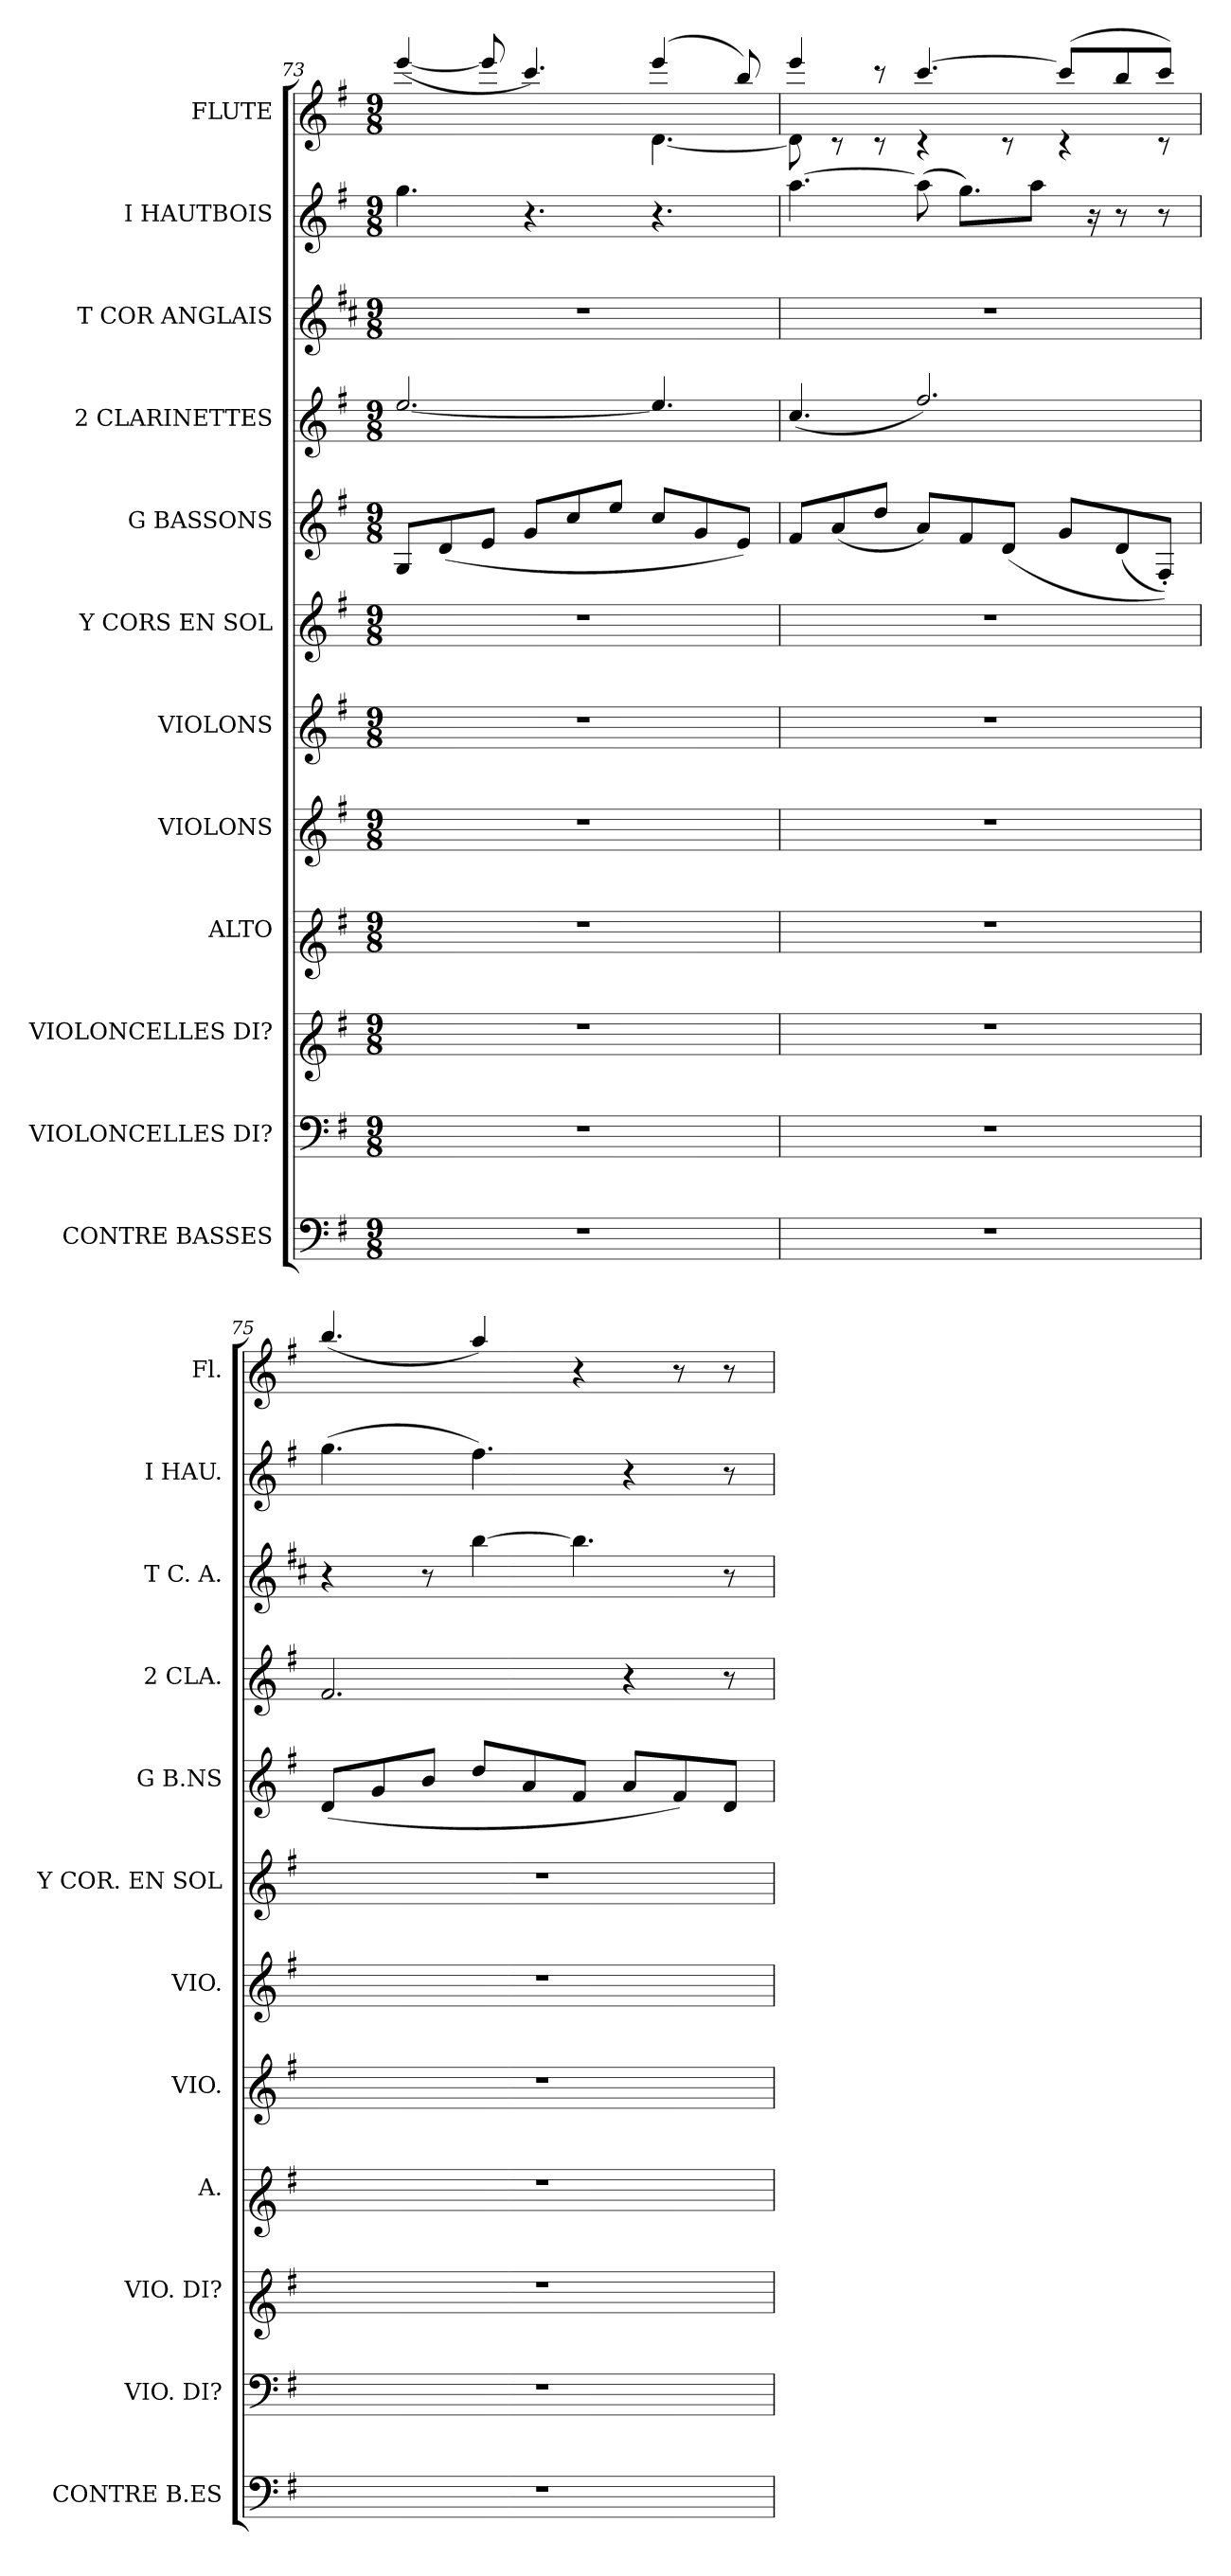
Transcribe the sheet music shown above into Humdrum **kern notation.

**kern	**kern	**kern	**kern	**kern	**kern	**kern	**kern	**kern	**kern	**kern	**kern
*part12	*part11	*part10	*part9	*part8	*part7	*part6	*part5	*part4	*part3	*part2	*part1
*staff12	*staff11	*staff10	*staff9	*staff8	*staff7	*staff6	*staff5	*staff4	*staff3	*staff2	*staff1
*I"CONTRE BASSES	*I"VIOLONCELLES DI?	*I"VIOLONCELLES DI?	*I"ALTO	*I"VIOLONS	*I"VIOLONS	*I"Y CORS EN SOL	*I"G BASSONS	*I"2 CLARINETTES	*I"T COR ANGLAIS	*I"I HAUTBOIS	*I"FLUTE
*I'CONTRE B.ES	*I'VIO. DI?	*I'VIO. DI?	*I'A.	*I'VIO.	*I'VIO.	*I'Y COR. EN SOL	*I'G B.NS	*I'2 CLA.	*I'T C. A.	*I'I HAU.	*I'Fl.
*clefF4	*clefF4	*clefG1	*clefG1	*clefG2	*clefG2	*clefG2	*clefG2	*clefG2	*clefG2	*clefG2	*clefG2
*	*	*	*	*	*	*	*	*	*ITrd4c7	*	*
*k[f#]	*k[f#]	*k[f#]	*k[f#]	*k[f#]	*k[f#]	*k[f#]	*k[f#]	*k[f#]	*k[f#]	*k[f#]	*k[f#]
*G:	*G:	*G:	*G:	*G:	*G:	*G:	*G:	*G:	*G:	*G:	*G:
*M9/8	*M9/8	*M9/8	*M9/8	*M9/8	*M9/8	*M9/8	*M9/8	*M9/8	*M9/8	*M9/8	*M9/8
=73	=73	=73	=73	=73	=73	=73	=73	=73	=73	=73	=73
!LO:N:vis=1	!LO:N:vis=1	!LO:N:vis=1	!LO:N:vis=1	!LO:N:vis=1	!LO:N:vis=1	!LO:N:vis=1	!	!	!LO:N:vis=1	!	!
*	*	*	*	*	*	*	*	*	*	*	*^
8%9r	8%9r	8%9r	8%9r	8%9r	8%9r	8%9r	8Gi/L	[<2.eei/	8%9r	4.ggi\	([<4eeei/	4.ryy
.	.	.	.	.	.	.	(8di/	.	.	.	.	.
.	.	.	.	.	.	.	8ei/J	.	.	.	8eeei/]	.
.	.	.	.	.	.	.	8gi/L	.	.	4.r	4.ccci/)	4.ryy
.	.	.	.	.	.	.	8cci/	.	.	.	.	.
.	.	.	.	.	.	.	8eei/J	.	.	.	.	.
.	.	.	.	.	.	.	8cci/L	4.eei/]	.	4.r	(4eeei/	[<4.di\
.	.	.	.	.	.	.	8gi/	.	.	.	.	.
.	.	.	.	.	.	.	8ei/J)	.	.	.	8bbi/)	.
=74	=74	=74	=74	=74	=74	=74	=74	=74	=74	=74	=74	=74
!LO:N:vis=1	!LO:N:vis=1	!LO:N:vis=1	!LO:N:vis=1	!LO:N:vis=1	!LO:N:vis=1	!LO:N:vis=1	!	!	!LO:N:vis=1	!	!	!
8%9r	8%9r	8%9r	8%9r	8%9r	8%9r	8%9r	8f#i/L	(4.cci/	8%9r	[>4.aai\	4eeei/	8di\]
.	.	.	.	.	.	.	(8ai/	.	.	.	.	8r
.	.	.	.	.	.	.	8ddi/J	.	.	.	8r	8r
.	.	.	.	.	.	.	8ai/L)	2.ff#i/)	.	(8aai\]	[>4.ccci/	4r
.	.	.	.	.	.	.	8f#i/	.	.	8.ggi\L)	.	.
.	.	.	.	.	.	.	(8di/J	.	.	.	.	8r
.	.	.	.	.	.	.	.	.	.	8aai\J	.	.
.	.	.	.	.	.	.	8gi/L	.	.	.	(8ccci/L]	4r
.	.	.	.	.	.	.	.	.	.	16r	.	.
.	.	.	.	.	.	.	(8di/	.	.	8r	8bbi/	.
.	.	.	.	.	.	.	8F#'i/J))	.	.	8r	8ccci/J)	8r
=75	=75	=75	=75	=75	=75	=75	=75	=75	=75	=75	=75	=75
!LO:N:vis=1	!LO:N:vis=1	!LO:N:vis=1	!LO:N:vis=1	!LO:N:vis=1	!LO:N:vis=1	!LO:N:vis=1	!	!	!	!	!	!
*	*	*	*	*	*	*	*	*	*	*	*v	*v
8%9r	8%9r	8%9r	8%9r	8%9r	8%9r	8%9r	(8di/L	2.f#i/	4r	(4.ggi\	(4.bbi/
.	.	.	.	.	.	.	8gi/	.	.	.	.
.	.	.	.	.	.	.	8bi/J	.	8r	.	.
.	.	.	.	.	.	.	8ddi/L	.	[>4eei\	4.ff#i\)	4aai/)
.	.	.	.	.	.	.	8ai/	.	.	.	.
.	.	.	.	.	.	.	8f#i/J	.	4.eei\]	.	4r
.	.	.	.	.	.	.	8ai/L	4r	.	4r	.
.	.	.	.	.	.	.	8f#i/)	.	.	.	8r
.	.	.	.	.	.	.	8di/J	8r	8r	8r	8r
=	=	=	=	=	=	=	=	=	=	=	=
*-	*-	*-	*-	*-	*-	*-	*-	*-	*-	*-	*-
